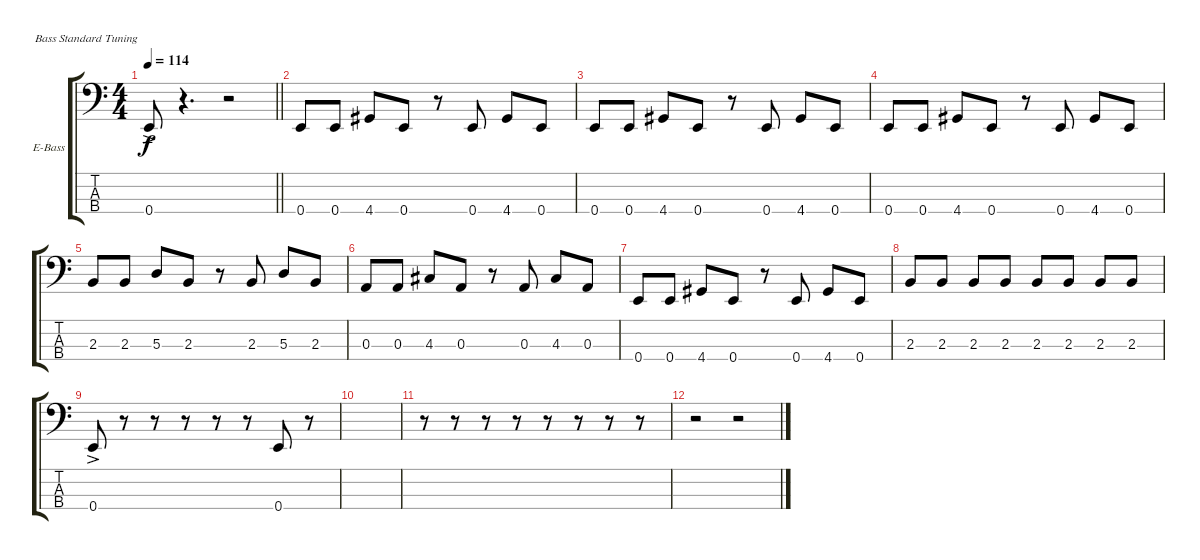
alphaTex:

\bracketExtendMode groupsimilarinstruments
\firstSystemTrackNameOrientation horizontal
\otherSystemsTrackNameOrientation horizontal
\track ("Mikey Way" "E-Bass") {instrument electricbassfinger}
\staff {score tabs}
\tuning (G2 D2 A1 E1)
\ts (4 4)
\tempo 114
\clef f4
\barLineRight lightlight
\ks c
0.4{ac}.8{dy f} r.4{d} r.2 |
0.4.8 0.4.8 4.4.8 0.4.8 r.8 0.4.8 4.4.8 0.4.8 |
0.4.8 0.4.8 4.4.8 0.4.8 r.8 0.4.8 4.4.8 0.4.8 |
0.4.8 0.4.8 4.4.8 0.4.8 r.8 0.4.8 4.4.8 0.4.8 |
2.3.8 2.3.8 5.3.8 2.3.8 r.8 2.3.8 5.3.8 2.3.8 |
0.3.8 0.3.8 4.3.8 0.3.8 r.8 0.3.8 4.3.8 0.3.8 |
0.4.8 0.4.8 4.4.8 0.4.8 r.8 0.4.8 4.4.8 0.4.8 |
2.3.8 2.3.8 2.3.8 2.3.8 2.3.8 2.3.8 2.3.8 2.3.8 |
0.4{ac}.8 r.8 r.8 r.8 r.8 r.8 0.4.8 r.8 |
|
r.8 r.8 r.8 r.8 r.8 r.8 r.8 r.8 |
r.2 r.2
